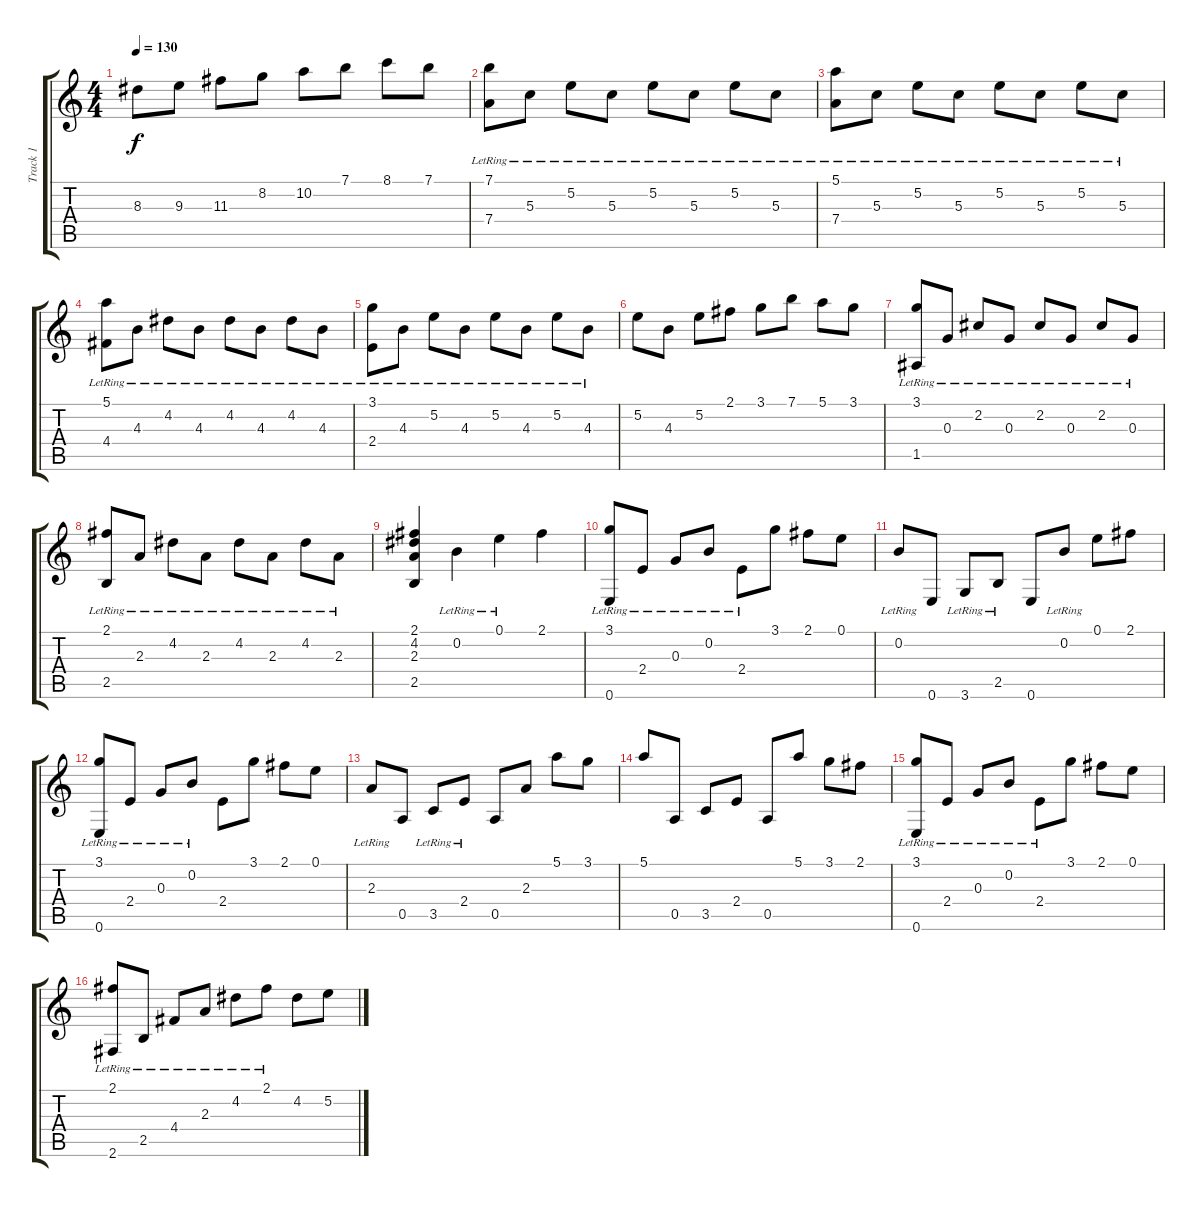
\track ("Track 1" "Track 1") {instrument electricguitarjazz}
\staff {score tabs}
\tuning (E4 B3 G3 D3 A2 E2) {hide}
\ts (4 4)
\tempo 130
\clef g2
\ks c
8.3.8{dy f} 9.3.8 11.3.8 8.2.8 10.2.8 7.1.8 8.1.8 7.1.8 |
(7.1{lr} 7.4{lr}).8 5.3{lr}.8 5.2{lr}.8 5.3{lr}.8 5.2{lr}.8 5.3{lr}.8 5.2{lr}.8 5.3{lr}.8 |
(5.1{lr} 7.4{lr}).8 5.3{lr}.8 5.2{lr}.8 5.3{lr}.8 5.2{lr}.8 5.3{lr}.8 5.2{lr}.8 5.3{lr}.8 |
(5.1{lr} 4.4{lr}).8 4.3{lr}.8 4.2{lr}.8 4.3{lr}.8 4.2{lr}.8 4.3{lr}.8 4.2{lr}.8 4.3{lr}.8 |
(3.1{lr} 2.4{lr}).8 4.3{lr}.8 5.2{lr}.8 4.3{lr}.8 5.2{lr}.8 4.3{lr}.8 5.2{lr}.8 4.3{lr}.8 |
5.2.8 4.3.8 5.2.8 2.1.8 3.1.8 7.1.8 5.1.8 3.1.8 |
(3.1{lr} 1.5{lr}).8 0.3{lr}.8 2.2{lr}.8 0.3{lr}.8 2.2{lr}.8 0.3{lr}.8 2.2{lr}.8 0.3{lr}.8 |
(2.1{lr} 2.5{lr}).8 2.3{lr}.8 4.2{lr}.8 2.3{lr}.8 4.2{lr}.8 2.3{lr}.8 4.2{lr}.8 2.3{lr}.8 |
(2.1 4.2 2.3 2.5).4 0.2{lr}.4 0.1{lr}.4 2.1.4 |
(3.1{lr} 0.6{lr}).8 2.4{lr}.8 0.3{lr}.8 0.2{lr}.8 2.4{lr}.8 3.1.8 2.1.8 0.1.8 |
0.2{lr}.8 0.6.8 3.6{lr}.8 2.5{lr}.8 0.6.8 0.2{lr}.8 0.1.8 2.1.8 |
(3.1{lr} 0.6{lr}).8 2.4{lr}.8 0.3{lr}.8 0.2{lr}.8 2.4.8 3.1.8 2.1.8 0.1.8 |
2.3{lr}.8 0.5.8 3.5{lr}.8 2.4{lr}.8 0.5.8 2.3.8 5.1.8 3.1.8 |
5.1.8 0.5.8 3.5.8 2.4.8 0.5.8 5.1.8 3.1.8 2.1.8 |
(3.1{lr} 0.6{lr}).8 2.4{lr}.8 0.3{lr}.8 0.2{lr}.8 2.4{lr}.8 3.1.8 2.1.8 0.1.8 |
(2.1{lr} 2.6{lr}).8 2.5{lr}.8 4.4{lr}.8 2.3{lr}.8 4.2{lr}.8 2.1{lr}.8 4.2.8 5.2.8
